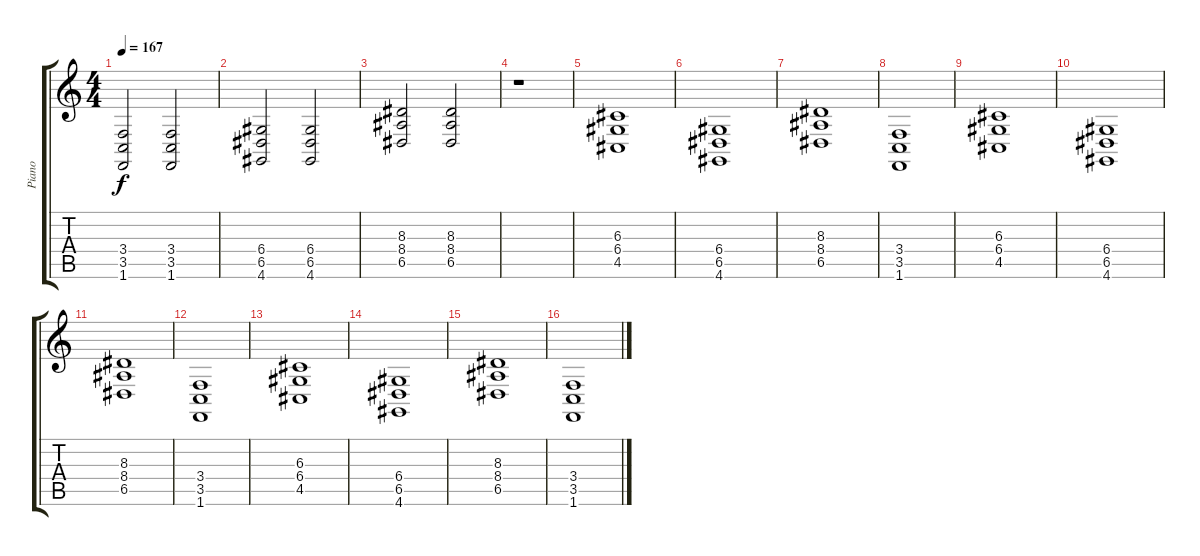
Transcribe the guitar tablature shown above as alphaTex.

\track ("Piano" "Piano") {instrument brightacousticpiano}
\staff {score tabs}
\tuning (E4 B3 G3 D3 A2 E2) {hide}
\ts (4 4)
\tempo 167
\clef g2
\ks c
(3.4 3.5 1.6).2{dy f} (3.4 3.5 1.6).2 |
(6.4 6.5 4.6).2 (6.4 6.5 4.6).2 |
(8.3 8.4 6.5).2 (8.3 8.4 6.5).2 |
r.1 |
(6.3 6.4 4.5).1{volume 11} |
(6.4 6.5 4.6).1 |
(8.3 8.4 6.5).1 |
(3.4 3.5 1.6).1 |
(6.3 6.4 4.5).1 |
(6.4 6.5 4.6).1 |
(8.3 8.4 6.5).1 |
(3.4 3.5 1.6).1 |
(6.3 6.4 4.5).1 |
(6.4 6.5 4.6).1 |
(8.3 8.4 6.5).1 |
(3.4 3.5 1.6).1
